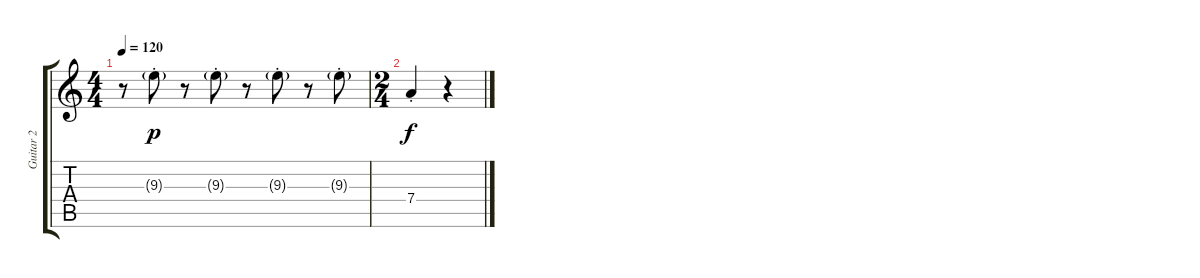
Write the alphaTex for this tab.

\track ("Guitar 2" "Guitar 2") {instrument overdrivenguitar}
\staff {score tabs}
\tuning (E4 B3 G3 D3 A2 E2) {hide}
\ts (4 4)
\tempo 120
\clef g2
\ks c
r.8{dy p} 9.3{g st}.8 r.8 9.3{g st}.8 r.8 9.3{g st}.8 r.8 9.3{g st}.8 |
\ts (2 4)
7.4{st}.4{dy f} r.4
